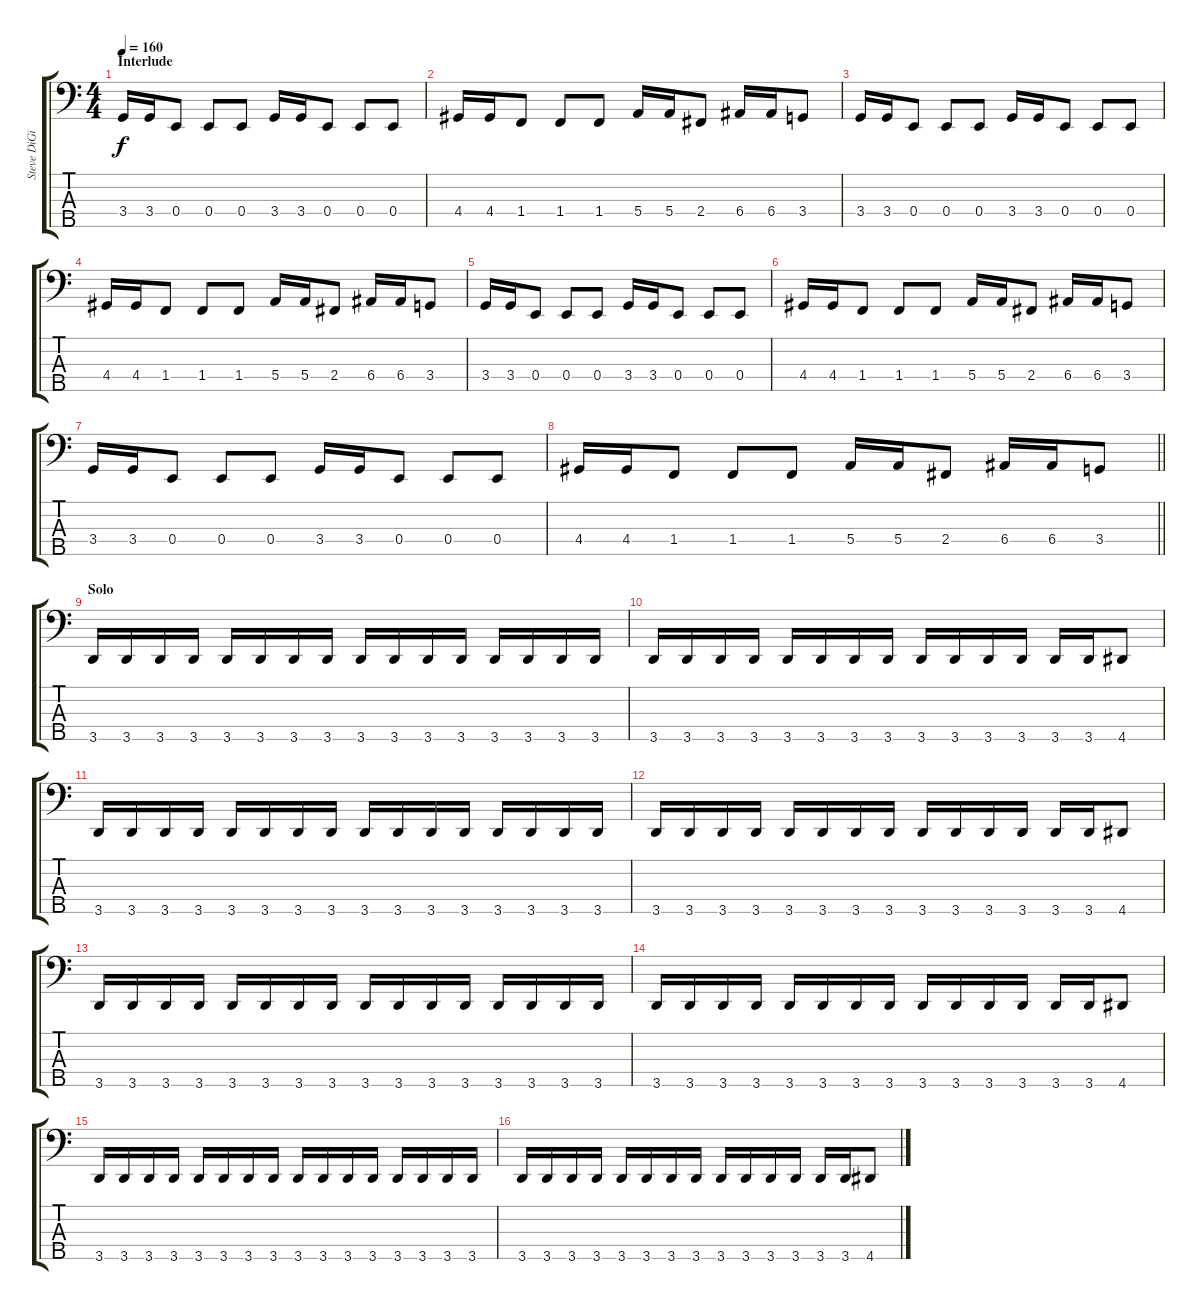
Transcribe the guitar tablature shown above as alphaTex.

\track ("Steve DiGiorgio" "Steve DiGi") {instrument electricbassfinger}
\staff {score tabs}
\tuning (G2 D2 A1 E1 B0) {hide}
\ts (4 4)
\section ("" "Interlude")
\tempo 160
\clef f4
\ks c
3.4.16{dy f} 3.4.16 0.4.8 0.4.8 0.4.8 3.4.16 3.4.16 0.4.8 0.4.8 0.4.8 |
4.4.16 4.4.16 1.4.8 1.4.8 1.4.8 5.4.16 5.4.16 2.4.8 6.4.16 6.4.16 3.4.8 |
3.4.16 3.4.16 0.4.8 0.4.8 0.4.8 3.4.16 3.4.16 0.4.8 0.4.8 0.4.8 |
4.4.16 4.4.16 1.4.8 1.4.8 1.4.8 5.4.16 5.4.16 2.4.8 6.4.16 6.4.16 3.4.8 |
3.4.16 3.4.16 0.4.8 0.4.8 0.4.8 3.4.16 3.4.16 0.4.8 0.4.8 0.4.8 |
4.4.16 4.4.16 1.4.8 1.4.8 1.4.8 5.4.16 5.4.16 2.4.8 6.4.16 6.4.16 3.4.8 |
3.4.16 3.4.16 0.4.8 0.4.8 0.4.8 3.4.16 3.4.16 0.4.8 0.4.8 0.4.8 |
\barLineRight lightlight
4.4.16 4.4.16 1.4.8 1.4.8 1.4.8 5.4.16 5.4.16 2.4.8 6.4.16 6.4.16 3.4.8 |
\section ("" "Solo")
3.5.16 3.5.16 3.5.16 3.5.16 3.5.16 3.5.16 3.5.16 3.5.16 3.5.16 3.5.16 3.5.16 3.5.16 3.5.16 3.5.16 3.5.16 3.5.16 |
3.5.16 3.5.16 3.5.16 3.5.16 3.5.16 3.5.16 3.5.16 3.5.16 3.5.16 3.5.16 3.5.16 3.5.16 3.5.16 3.5.16 4.5.8 |
3.5.16 3.5.16 3.5.16 3.5.16 3.5.16 3.5.16 3.5.16 3.5.16 3.5.16 3.5.16 3.5.16 3.5.16 3.5.16 3.5.16 3.5.16 3.5.16 |
3.5.16 3.5.16 3.5.16 3.5.16 3.5.16 3.5.16 3.5.16 3.5.16 3.5.16 3.5.16 3.5.16 3.5.16 3.5.16 3.5.16 4.5.8 |
3.5.16 3.5.16 3.5.16 3.5.16 3.5.16 3.5.16 3.5.16 3.5.16 3.5.16 3.5.16 3.5.16 3.5.16 3.5.16 3.5.16 3.5.16 3.5.16 |
3.5.16 3.5.16 3.5.16 3.5.16 3.5.16 3.5.16 3.5.16 3.5.16 3.5.16 3.5.16 3.5.16 3.5.16 3.5.16 3.5.16 4.5.8 |
3.5.16 3.5.16 3.5.16 3.5.16 3.5.16 3.5.16 3.5.16 3.5.16 3.5.16 3.5.16 3.5.16 3.5.16 3.5.16 3.5.16 3.5.16 3.5.16 |
3.5.16 3.5.16 3.5.16 3.5.16 3.5.16 3.5.16 3.5.16 3.5.16 3.5.16 3.5.16 3.5.16 3.5.16 3.5.16 3.5.16 4.5.8
